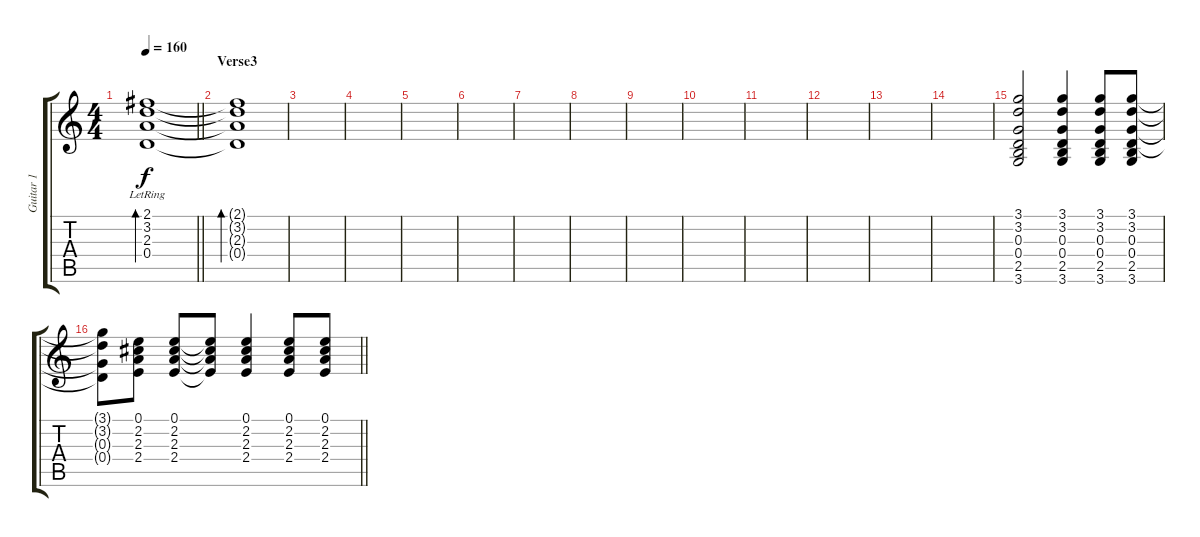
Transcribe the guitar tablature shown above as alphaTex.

\track ("Guitar 1" "Guitar 1") {instrument acousticguitarsteel}
\staff {score tabs}
\tuning (E4 B3 G3 D3 A2 E2) {hide}
\ts (4 4)
\tempo 160
\clef g2
\barLineRight lightlight
\ks c
(2.1{lr} 3.2{lr} 2.3 0.4{lr}).1{bd 240 dy f} |
\section ("" "Verse3")
(2.1{t} 3.2{t} 2.3{t} 0.4{t}).1{bd 240} |
|
|
|
|
|
|
|
|
|
|
|
|
(3.1 3.2 0.3 0.4 2.5 3.6).2 (3.1 3.2 0.3 0.4 2.5 3.6).4 (3.1 3.2 0.3 0.4 2.5 3.6).8 (3.1 3.2 0.3 0.4 2.5 3.6).8 |
\barLineRight lightlight
(3.1{t} 3.2{t} 0.3{t} 0.4{t}).8 (0.1 2.2 2.3 2.4).8 (0.1 2.2 2.3 2.4).8 (0.1{t} 2.2{t} 2.3{t} 2.4{t}).8 (0.1 2.2 2.3 2.4).4 (0.1 2.2 2.3 2.4).8 (0.1 2.2 2.3 2.4).8
